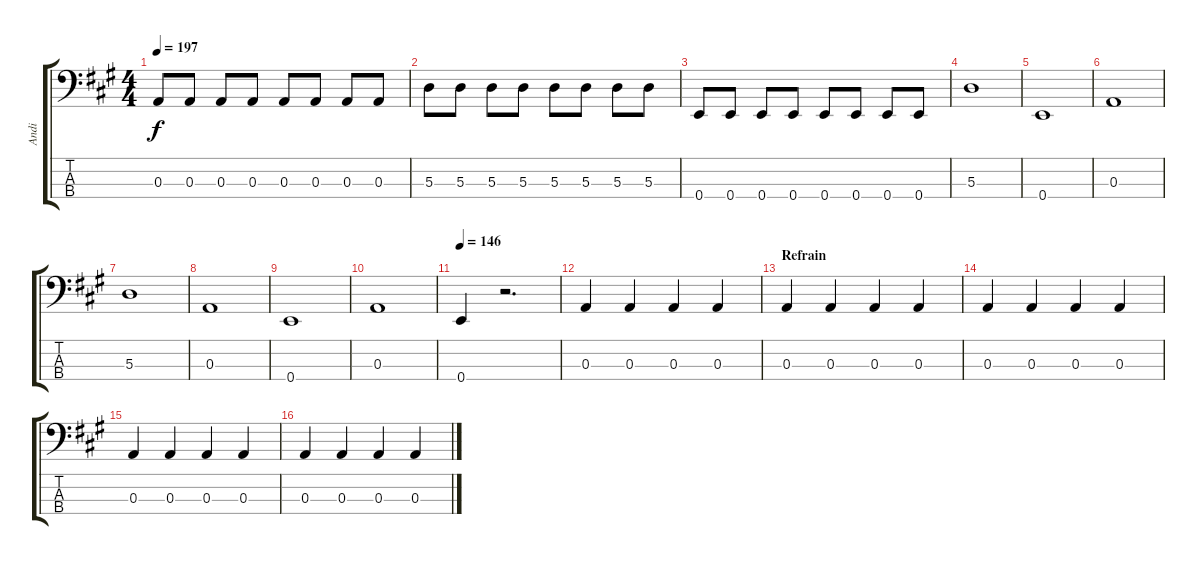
\track ("Andi" "Andi") {instrument electricbasspick}
\staff {score tabs}
\tuning (G2 D2 A1 E1) {hide}
\ts (4 4)
\tempo 197
\clef f4
\ks a
0.3.8{dy f} 0.3.8 0.3.8 0.3.8 0.3.8 0.3.8 0.3.8 0.3.8 |
5.3.8 5.3.8 5.3.8 5.3.8 5.3.8 5.3.8 5.3.8 5.3.8 |
0.4.8 0.4.8 0.4.8 0.4.8 0.4.8 0.4.8 0.4.8 0.4.8 |
5.3.1 |
0.4.1 |
0.3.1 |
5.3.1 |
0.3.1 |
0.4.1 |
0.3.1 |
\tempo 146
0.4.4 r.2{d} |
0.3.4 0.3.4 0.3.4 0.3.4 |
\section ("" "Refrain")
0.3.4 0.3.4 0.3.4 0.3.4 |
0.3.4 0.3.4 0.3.4 0.3.4 |
0.3.4 0.3.4 0.3.4 0.3.4 |
0.3.4 0.3.4 0.3.4 0.3.4
